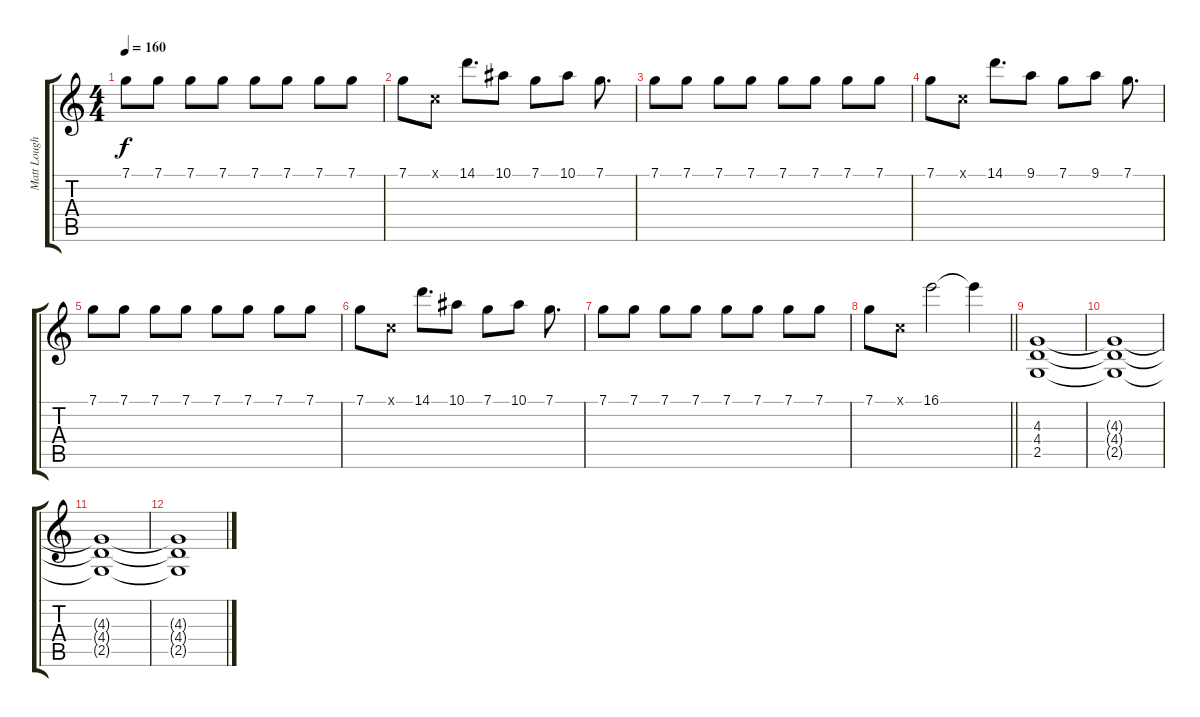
\track ("Matt Loughran" "Matt Lough") {instrument distortionguitar}
\staff {score tabs}
\tuning (C4 G3 Eb3 Bb2 F2 C2) {hide}
\ts (4 4)
\tempo 160
\clef g2
\ks c
7.1.8{dy f} 7.1.8 7.1.8 7.1.8 7.1.8 7.1.8 7.1.8 7.1.8 |
7.1.8 0.1{x}.8 14.1.8{d} 10.1.8 7.1.8 10.1.8 7.1.8{d} |
7.1.8 7.1.8 7.1.8 7.1.8 7.1.8 7.1.8 7.1.8 7.1.8 |
7.1.8 0.1{x}.8 14.1.8{d} 9.1.8 7.1.8 9.1.8 7.1.8{d} |
7.1.8 7.1.8 7.1.8 7.1.8 7.1.8 7.1.8 7.1.8 7.1.8 |
7.1.8 0.1{x}.8 14.1.8{d} 10.1.8 7.1.8 10.1.8 7.1.8{d} |
7.1.8 7.1.8 7.1.8 7.1.8 7.1.8 7.1.8 7.1.8 7.1.8 |
\barLineRight lightlight
7.1.8 0.1{x}.8 16.1.2 16.1{t}.4 |
(4.3 4.4 2.5).1 |
(4.3{t} 4.4{t} 2.5{t}).1 |
(4.3{t} 4.4{t} 2.5{t}).1 |
(4.3{t} 4.4{t} 2.5{t}).1
